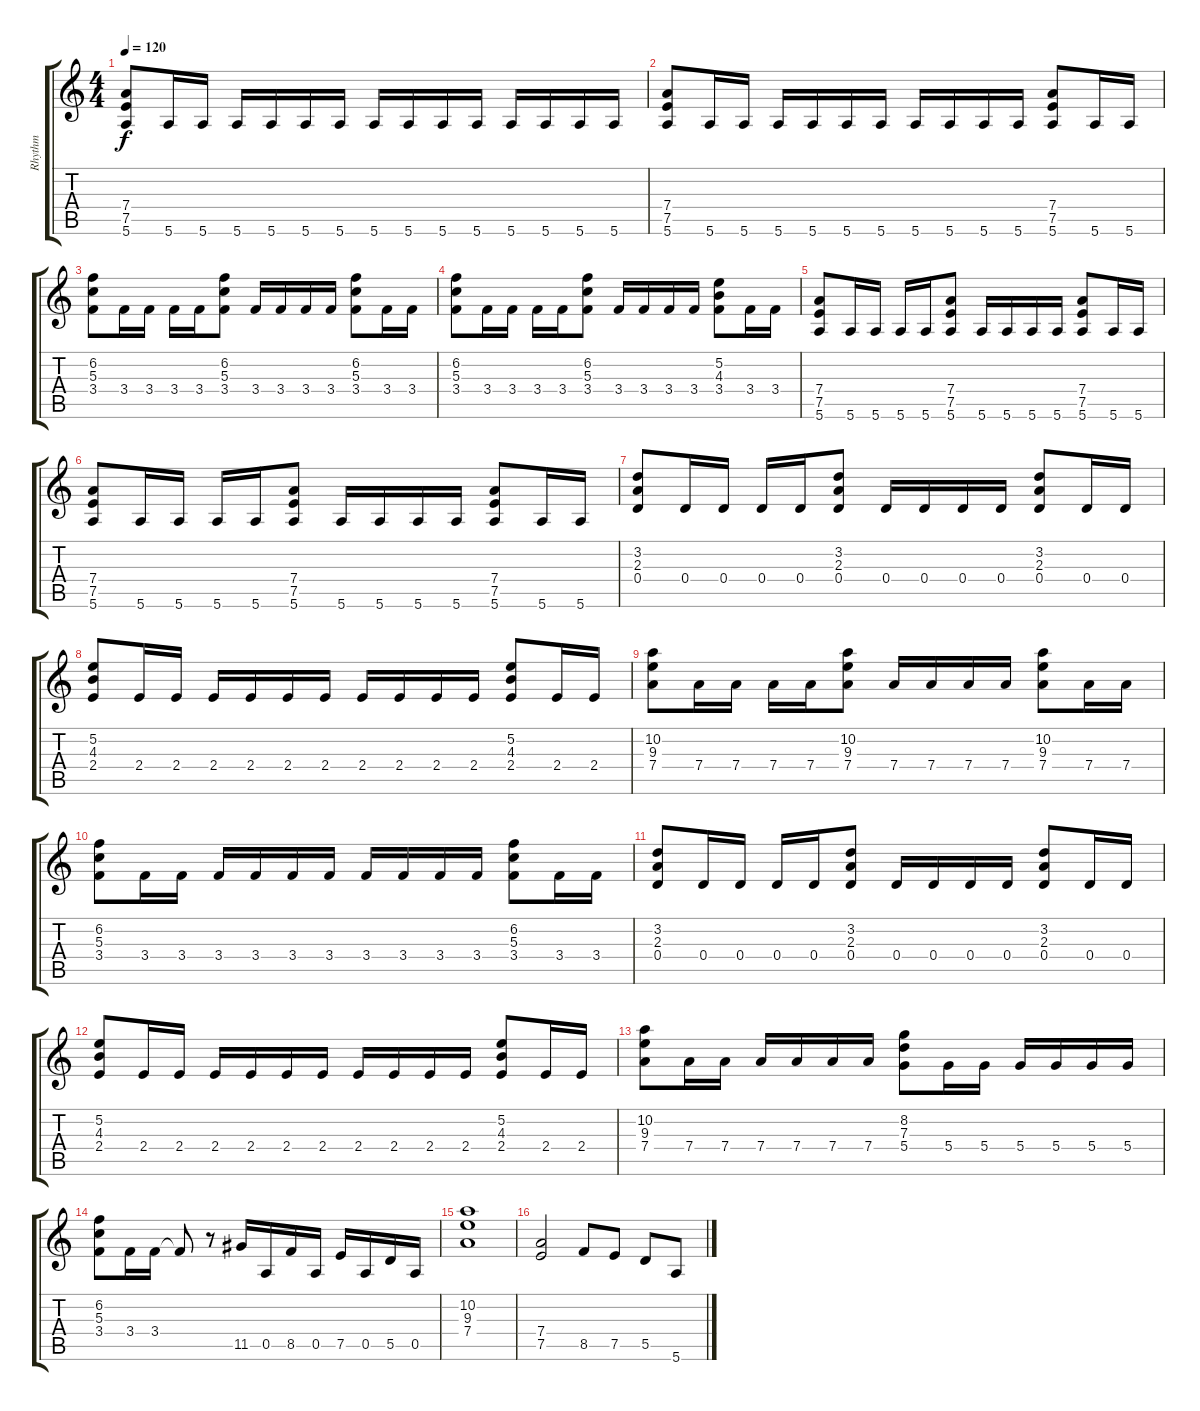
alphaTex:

\track ("Rhythm" "Rhythm") {instrument distortionguitar}
\staff {score tabs}
\tuning (E4 B3 G3 D3 A2 E2) {hide}
\ts (4 4)
\tempo 120
\clef g2
\ks c
(7.4 7.5 5.6).8{dy f} 5.6.16 5.6.16 5.6.16 5.6.16 5.6.16 5.6.16 5.6.16 5.6.16 5.6.16 5.6.16 5.6.16 5.6.16 5.6.16 5.6.16 |
(7.4 7.5 5.6).8 5.6.16 5.6.16 5.6.16 5.6.16 5.6.16 5.6.16 5.6.16 5.6.16 5.6.16 5.6.16 (7.4 7.5 5.6).8 5.6.16 5.6.16 |
(6.2 5.3 3.4).8 3.4.16 3.4.16 3.4.16 3.4.16 (6.2 5.3 3.4).8 3.4.16 3.4.16 3.4.16 3.4.16 (6.2 5.3 3.4).8 3.4.16 3.4.16 |
(6.2 5.3 3.4).8 3.4.16 3.4.16 3.4.16 3.4.16 (6.2 5.3 3.4).8 3.4.16 3.4.16 3.4.16 3.4.16 (5.2 4.3 3.4).8 3.4.16 3.4.16 |
(7.4 7.5 5.6).8 5.6.16 5.6.16 5.6.16 5.6.16 (7.4 7.5 5.6).8 5.6.16 5.6.16 5.6.16 5.6.16 (7.4 7.5 5.6).8 5.6.16 5.6.16 |
(7.4 7.5 5.6).8 5.6.16 5.6.16 5.6.16 5.6.16 (7.4 7.5 5.6).8 5.6.16 5.6.16 5.6.16 5.6.16 (7.4 7.5 5.6).8 5.6.16 5.6.16 |
(3.2 2.3 0.4).8 0.4.16 0.4.16 0.4.16 0.4.16 (3.2 2.3 0.4).8 0.4.16 0.4.16 0.4.16 0.4.16 (3.2 2.3 0.4).8 0.4.16 0.4.16 |
(5.2 4.3 2.4).8 2.4.16 2.4.16 2.4.16 2.4.16 2.4.16 2.4.16 2.4.16 2.4.16 2.4.16 2.4.16 (5.2 4.3 2.4).8 2.4.16 2.4.16 |
(10.2 9.3 7.4).8 7.4.16 7.4.16 7.4.16 7.4.16 (10.2 9.3 7.4).8 7.4.16 7.4.16 7.4.16 7.4.16 (10.2 9.3 7.4).8 7.4.16 7.4.16 |
(6.2 5.3 3.4).8 3.4.16 3.4.16 3.4.16 3.4.16 3.4.16 3.4.16 3.4.16 3.4.16 3.4.16 3.4.16 (6.2 5.3 3.4).8 3.4.16 3.4.16 |
(3.2 2.3 0.4).8 0.4.16 0.4.16 0.4.16 0.4.16 (3.2 2.3 0.4).8 0.4.16 0.4.16 0.4.16 0.4.16 (3.2 2.3 0.4).8 0.4.16 0.4.16 |
(5.2 4.3 2.4).8 2.4.16 2.4.16 2.4.16 2.4.16 2.4.16 2.4.16 2.4.16 2.4.16 2.4.16 2.4.16 (5.2 4.3 2.4).8 2.4.16 2.4.16 |
(10.2 9.3 7.4).8 7.4.16 7.4.16 7.4.16 7.4.16 7.4.16 7.4.16 (8.2 7.3 5.4).8 5.4.16 5.4.16 5.4.16 5.4.16 5.4.16 5.4.16 |
(6.2 5.3 3.4).8 3.4.16 3.4.16 3.4{t}.8 r.8 11.5.16 0.5.16 8.5.16 0.5.16 7.5.16 0.5.16 5.5.16 0.5.16 |
(10.2 9.3 7.4).1 |
(7.4 7.5).2 8.5.8 7.5.8 5.5.8 5.6.8
